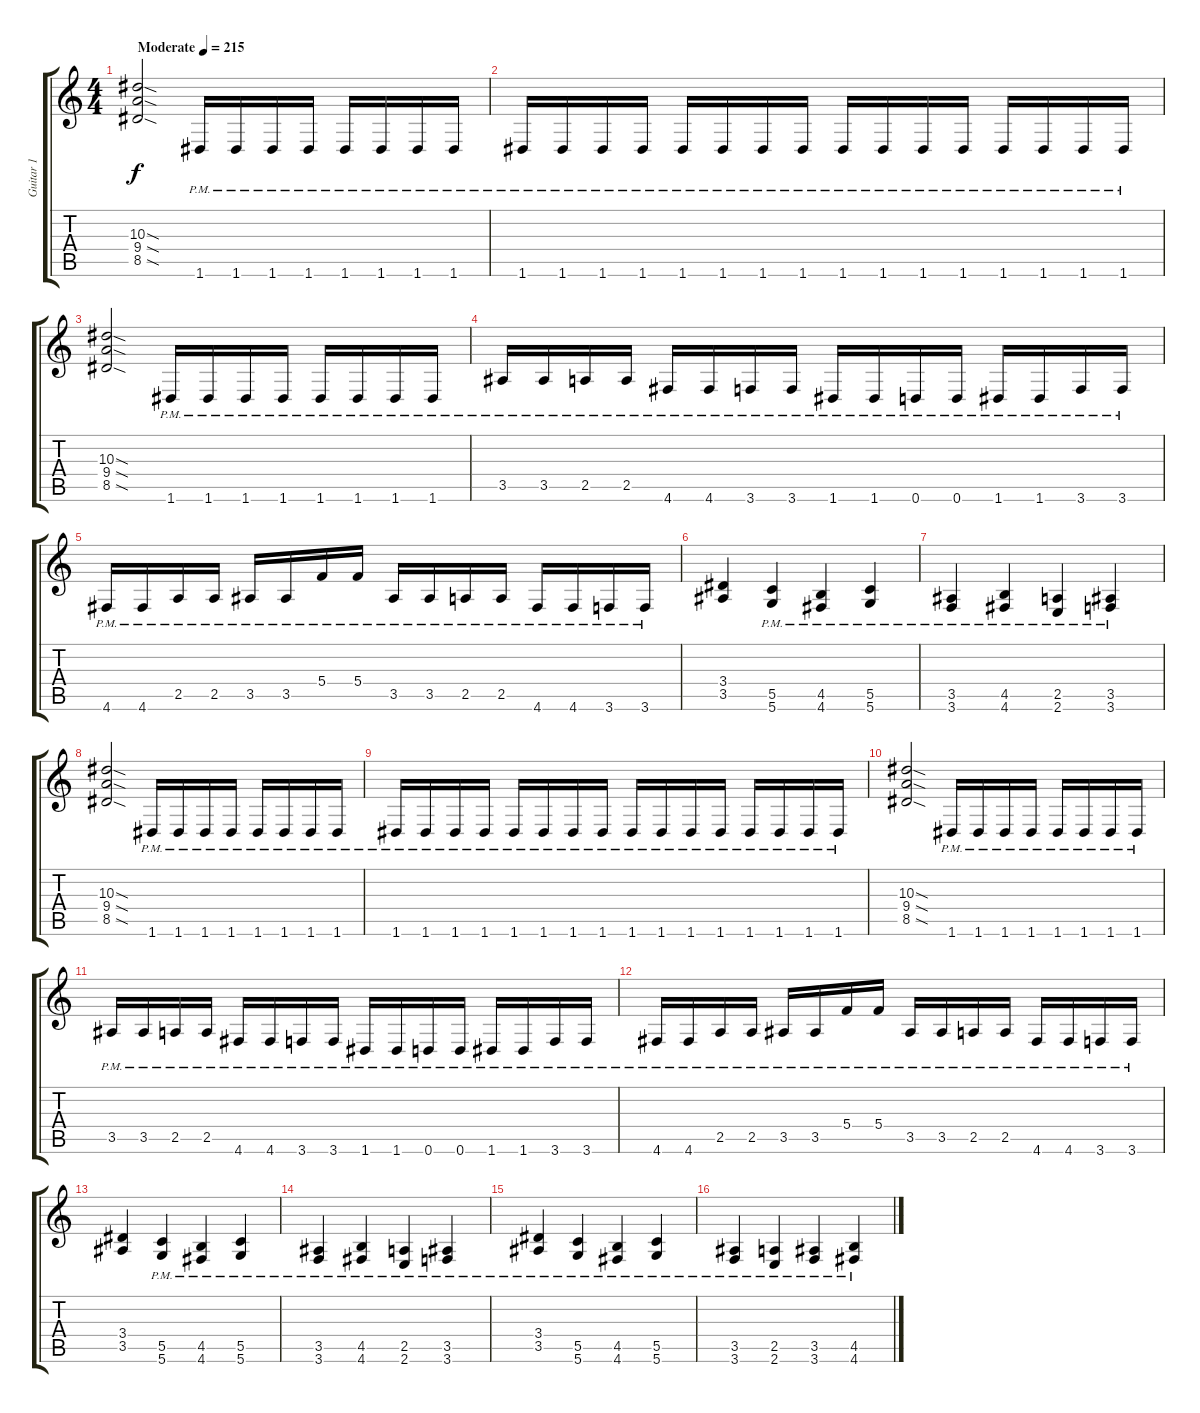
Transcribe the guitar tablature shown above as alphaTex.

\track ("Guitar 1" "Guitar 1") {instrument distortionguitar}
\staff {score tabs}
\tuning (D4 A3 F3 C3 G2 D2) {hide}
\ts (4 4)
\tempo (215 "Moderate")
\clef g2
\ks c
(10.3{sod} 9.4{sod} 8.5{sod}).2{dy f instrument distortionguitar} 1.6{pm}.16 1.6{pm}.16 1.6{pm}.16 1.6{pm}.16 1.6{pm}.16 1.6{pm}.16 1.6{pm}.16 1.6{pm}.16 |
1.6{pm}.16 1.6{pm}.16 1.6{pm}.16 1.6{pm}.16 1.6{pm}.16 1.6{pm}.16 1.6{pm}.16 1.6{pm}.16 1.6{pm}.16 1.6{pm}.16 1.6{pm}.16 1.6{pm}.16 1.6{pm}.16 1.6{pm}.16 1.6{pm}.16 1.6{pm}.16 |
(10.3{sod} 9.4{sod} 8.5{sod}).2 1.6{pm}.16 1.6{pm}.16 1.6{pm}.16 1.6{pm}.16 1.6{pm}.16 1.6{pm}.16 1.6{pm}.16 1.6{pm}.16 |
3.5{pm}.16 3.5{pm}.16 2.5{pm}.16 2.5{pm}.16 4.6{pm}.16 4.6{pm}.16 3.6{pm}.16 3.6{pm}.16 1.6{pm}.16 1.6{pm}.16 0.6{pm}.16 0.6{pm}.16 1.6{pm}.16 1.6{pm}.16 3.6{pm}.16 3.6{pm}.16 |
4.6{pm}.16 4.6{pm}.16 2.5{pm}.16 2.5{pm}.16 3.5{pm}.16 3.5{pm}.16 5.4{pm}.16 5.4{pm}.16 3.5{pm}.16 3.5{pm}.16 2.5{pm}.16 2.5{pm}.16 4.6{pm}.16 4.6{pm}.16 3.6{pm}.16 3.6{pm}.16 |
(3.4 3.5).4 (5.5{pm} 5.6{pm}).4 (4.5{pm} 4.6{pm}).4 (5.5{pm} 5.6{pm}).4 |
(3.5{pm} 3.6{pm}).4 (4.5{pm} 4.6{pm}).4 (2.5{pm} 2.6{pm}).4 (3.5{pm} 3.6{pm}).4 |
(10.3{sod} 9.4{sod} 8.5{sod}).2 1.6{pm}.16 1.6{pm}.16 1.6{pm}.16 1.6{pm}.16 1.6{pm}.16 1.6{pm}.16 1.6{pm}.16 1.6{pm}.16 |
1.6{pm}.16 1.6{pm}.16 1.6{pm}.16 1.6{pm}.16 1.6{pm}.16 1.6{pm}.16 1.6{pm}.16 1.6{pm}.16 1.6{pm}.16 1.6{pm}.16 1.6{pm}.16 1.6{pm}.16 1.6{pm}.16 1.6{pm}.16 1.6{pm}.16 1.6{pm}.16 |
(10.3{sod} 9.4{sod} 8.5{sod}).2 1.6{pm}.16 1.6{pm}.16 1.6{pm}.16 1.6{pm}.16 1.6{pm}.16 1.6{pm}.16 1.6{pm}.16 1.6{pm}.16 |
3.5{pm}.16 3.5{pm}.16 2.5{pm}.16 2.5{pm}.16 4.6{pm}.16 4.6{pm}.16 3.6{pm}.16 3.6{pm}.16 1.6{pm}.16 1.6{pm}.16 0.6{pm}.16 0.6{pm}.16 1.6{pm}.16 1.6{pm}.16 3.6{pm}.16 3.6{pm}.16 |
4.6{pm}.16 4.6{pm}.16 2.5{pm}.16 2.5{pm}.16 3.5{pm}.16 3.5{pm}.16 5.4{pm}.16 5.4{pm}.16 3.5{pm}.16 3.5{pm}.16 2.5{pm}.16 2.5{pm}.16 4.6{pm}.16 4.6{pm}.16 3.6{pm}.16 3.6{pm}.16 |
(3.4 3.5).4 (5.5{pm} 5.6{pm}).4 (4.5{pm} 4.6{pm}).4 (5.5{pm} 5.6{pm}).4 |
(3.5{pm} 3.6{pm}).4 (4.5{pm} 4.6{pm}).4 (2.5{pm} 2.6{pm}).4 (3.5{pm} 3.6{pm}).4 |
(3.4{pm} 3.5{pm}).4 (5.5{pm} 5.6{pm}).4 (4.5{pm} 4.6{pm}).4 (5.5{pm} 5.6{pm}).4 |
(3.5{pm} 3.6{pm}).4 (2.5{pm} 2.6{pm}).4 (3.5{pm} 3.6{pm}).4 (4.5{pm} 4.6{pm}).4
